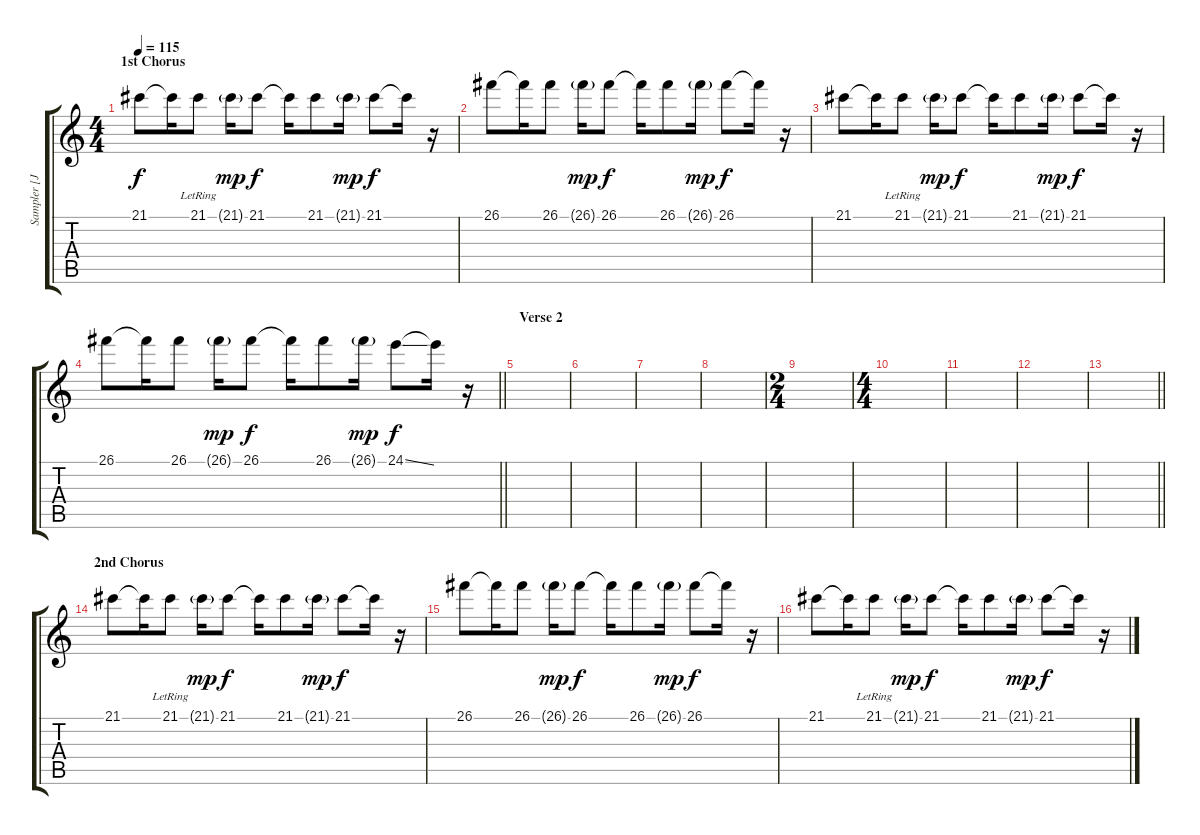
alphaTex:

\track ("Sampler [Joe Hahn]" "Sampler [J") {instrument fx1rain}
\staff {score tabs}
\tuning (E4 B3 G3 D3 A2 E2) {hide}
\ts (4 4)
\section ("" "1st Chorus")
\tempo 115
\clef g2
\ks c
21.1.8{dy f} 21.1{t}.16 21.1{lr}.8 21.1{g}.16{dy mp} 21.1.8{dy f} 21.1{t}.16 21.1.8 21.1{g}.16{dy mp} 21.1.8{dy f} 21.1{t}.16 r.16 |
26.1.8 26.1{t}.16 26.1.8 26.1{g}.16{dy mp} 26.1.8{dy f} 26.1{t}.16 26.1.8 26.1{g}.16{dy mp} 26.1.8{dy f} 26.1{t}.16 r.16 |
21.1.8 21.1{t}.16 21.1{lr}.8 21.1{g}.16{dy mp} 21.1.8{dy f} 21.1{t}.16 21.1.8 21.1{g}.16{dy mp} 21.1.8{dy f} 21.1{t}.16 r.16 |
\barLineRight lightlight
26.1.8 26.1{t}.16 26.1.8 26.1{g}.16{dy mp} 26.1.8{dy f} 26.1{t}.16 26.1.8 26.1{g}.16{dy mp} 24.1{ss}.8{dy f} 24.1{t}.16 r.16 |
\section ("" "Verse 2")
|
|
|
|
\ts (2 4)
|
\ts (4 4)
|
|
|
\barLineRight lightlight
|
\section ("" "2nd Chorus")
21.1.8 21.1{t}.16 21.1{lr}.8 21.1{g}.16{dy mp} 21.1.8{dy f} 21.1{t}.16 21.1.8 21.1{g}.16{dy mp} 21.1.8{dy f} 21.1{t}.16 r.16 |
26.1.8 26.1{t}.16 26.1.8 26.1{g}.16{dy mp} 26.1.8{dy f} 26.1{t}.16 26.1.8 26.1{g}.16{dy mp} 26.1.8{dy f} 26.1{t}.16 r.16 |
21.1.8 21.1{t}.16 21.1{lr}.8 21.1{g}.16{dy mp} 21.1.8{dy f} 21.1{t}.16 21.1.8 21.1{g}.16{dy mp} 21.1.8{dy f} 21.1{t}.16 r.16
